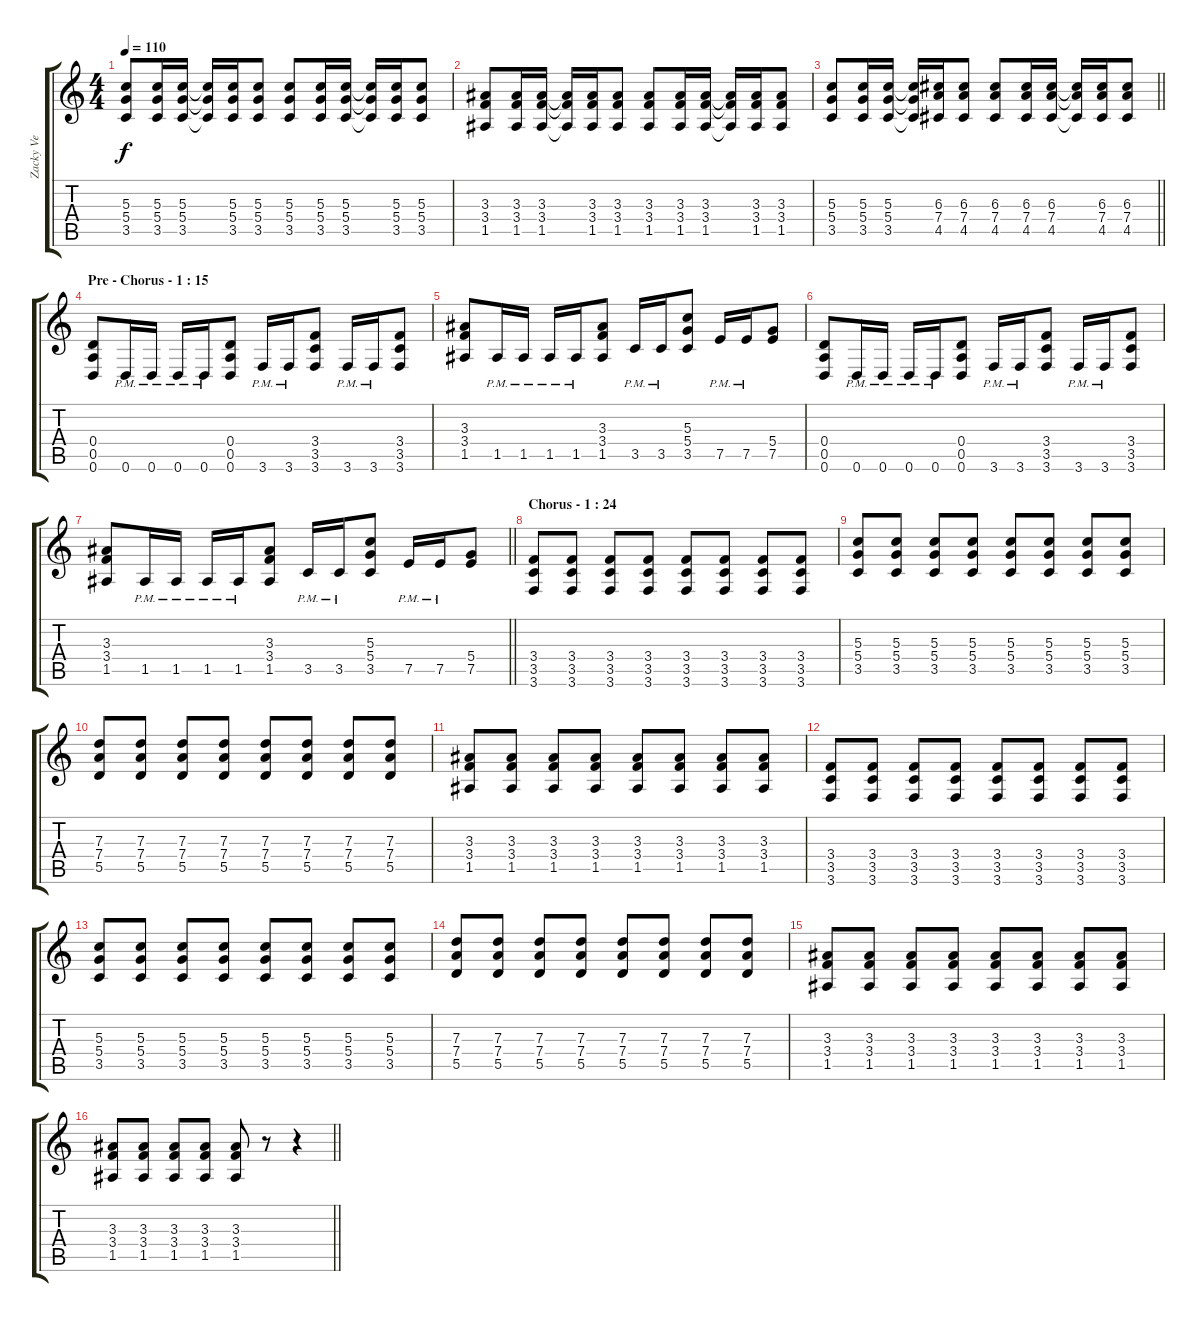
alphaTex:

\track ("  Zacky Vengeance - Rhythm" "  Zacky Ve") {instrument overdrivenguitar}
\staff {score tabs}
\tuning (E4 B3 G3 D3 A2 D2) {hide}
\ts (4 4)
\tempo 110
\clef g2
\ks c
(5.3 5.4 3.5).8{dy f} (5.3 5.4 3.5).16 (5.3 5.4 3.5).16 (5.3{t} 5.4{t} 3.5{t}).16 (5.3 5.4 3.5).16 (5.3 5.4 3.5).8 (5.3 5.4 3.5).8 (5.3 5.4 3.5).16 (5.3 5.4 3.5).16 (5.3{t} 5.4{t} 3.5{t}).16 (5.3 5.4 3.5).16 (5.3 5.4 3.5).8 |
(3.3 3.4 1.5).8 (3.3 3.4 1.5).16 (3.3 3.4 1.5).16 (3.3{t} 3.4{t} 1.5{t}).16 (3.3 3.4 1.5).16 (3.3 3.4 1.5).8 (3.3 3.4 1.5).8 (3.3 3.4 1.5).16 (3.3 3.4 1.5).16 (3.3{t} 3.4{t} 1.5{t}).16 (3.3 3.4 1.5).16 (3.3 3.4 1.5).8 |
\barLineRight lightlight
(5.3 5.4 3.5).8 (5.3 5.4 3.5).16 (5.3 5.4 3.5).16 (5.3{t} 5.4{t} 3.5{t}).16 (6.3 7.4 4.5).16 (6.3 7.4 4.5).8 (6.3 7.4 4.5).8 (6.3 7.4 4.5).16 (6.3 7.4 4.5).16 (6.3{t} 7.4{t} 4.5{t}).16 (6.3 7.4 4.5).16 (6.3 7.4 4.5).8 |
\section ("" "Pre - Chorus - 1 : 15")
(0.4 0.5 0.6).8 0.6{pm}.16 0.6{pm}.16 0.6{pm}.16 0.6{pm}.16 (0.4 0.5 0.6).8 3.6{pm}.16 3.6{pm}.16 (3.4 3.5 3.6).8 3.6{pm}.16 3.6{pm}.16 (3.4 3.5 3.6).8 |
(3.3 3.4 1.5).8 1.5{pm}.16 1.5{pm}.16 1.5{pm}.16 1.5{pm}.16 (3.3 3.4 1.5).8 3.5{pm}.16 3.5{pm}.16 (5.3 5.4 3.5).8 7.5{pm}.16 7.5{pm}.16 (5.4 7.5).8 |
(0.4 0.5 0.6).8 0.6{pm}.16 0.6{pm}.16 0.6{pm}.16 0.6{pm}.16 (0.4 0.5 0.6).8 3.6{pm}.16 3.6{pm}.16 (3.4 3.5 3.6).8 3.6{pm}.16 3.6{pm}.16 (3.4 3.5 3.6).8 |
\barLineRight lightlight
(3.3 3.4 1.5).8 1.5{pm}.16 1.5{pm}.16 1.5{pm}.16 1.5{pm}.16 (3.3 3.4 1.5).8 3.5{pm}.16 3.5{pm}.16 (5.3 5.4 3.5).8 7.5{pm}.16 7.5{pm}.16 (5.4 7.5).8 |
\section ("" "Chorus - 1 : 24")
(3.4 3.5 3.6).8 (3.4 3.5 3.6).8 (3.4 3.5 3.6).8 (3.4 3.5 3.6).8 (3.4 3.5 3.6).8 (3.4 3.5 3.6).8 (3.4 3.5 3.6).8 (3.4 3.5 3.6).8 |
(5.3 5.4 3.5).8 (5.3 5.4 3.5).8 (5.3 5.4 3.5).8 (5.3 5.4 3.5).8 (5.3 5.4 3.5).8 (5.3 5.4 3.5).8 (5.3 5.4 3.5).8 (5.3 5.4 3.5).8 |
(7.3 7.4 5.5).8 (7.3 7.4 5.5).8 (7.3 7.4 5.5).8 (7.3 7.4 5.5).8 (7.3 7.4 5.5).8 (7.3 7.4 5.5).8 (7.3 7.4 5.5).8 (7.3 7.4 5.5).8 |
(3.3 3.4 1.5).8 (3.3 3.4 1.5).8 (3.3 3.4 1.5).8 (3.3 3.4 1.5).8 (3.3 3.4 1.5).8 (3.3 3.4 1.5).8 (3.3 3.4 1.5).8 (3.3 3.4 1.5).8 |
(3.4 3.5 3.6).8 (3.4 3.5 3.6).8 (3.4 3.5 3.6).8 (3.4 3.5 3.6).8 (3.4 3.5 3.6).8 (3.4 3.5 3.6).8 (3.4 3.5 3.6).8 (3.4 3.5 3.6).8 |
(5.3 5.4 3.5).8 (5.3 5.4 3.5).8 (5.3 5.4 3.5).8 (5.3 5.4 3.5).8 (5.3 5.4 3.5).8 (5.3 5.4 3.5).8 (5.3 5.4 3.5).8 (5.3 5.4 3.5).8 |
(7.3 7.4 5.5).8 (7.3 7.4 5.5).8 (7.3 7.4 5.5).8 (7.3 7.4 5.5).8 (7.3 7.4 5.5).8 (7.3 7.4 5.5).8 (7.3 7.4 5.5).8 (7.3 7.4 5.5).8 |
(3.3 3.4 1.5).8 (3.3 3.4 1.5).8 (3.3 3.4 1.5).8 (3.3 3.4 1.5).8 (3.3 3.4 1.5).8 (3.3 3.4 1.5).8 (3.3 3.4 1.5).8 (3.3 3.4 1.5).8 |
\barLineRight lightlight
(3.3 3.4 1.5).8 (3.3 3.4 1.5).8 (3.3 3.4 1.5).8 (3.3 3.4 1.5).8 (3.3 3.4 1.5).8 r.8 r.4
